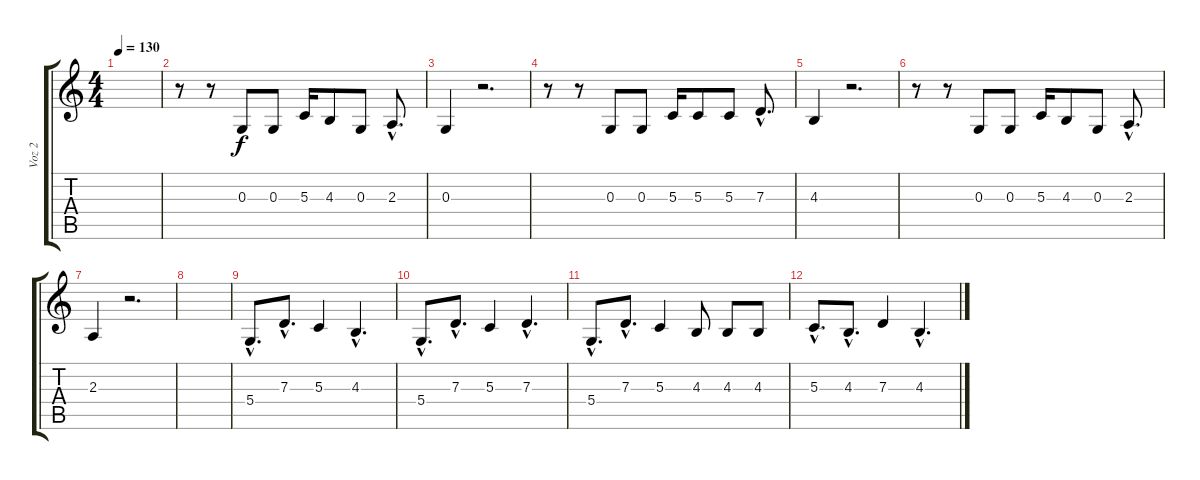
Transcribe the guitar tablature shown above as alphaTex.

\track ("Voz 2" "Voz 2") {instrument tenorsax}
\staff {score tabs}
\tuning (E4 B3 G3 D3 A2 E2) {hide}
\ts (4 4)
\tempo 130
\clef g2
\ks c
|
r.8 r.8 0.3.8 0.3.8 5.3.16 4.3.8 0.3.8 2.3{hac}.8{d} |
0.3.4 r.2{d} |
r.8 r.8 0.3.8 0.3.8 5.3.16 5.3.8 5.3.8 7.3{hac}.8{d} |
4.3.4 r.2{d} |
r.8 r.8 0.3.8 0.3.8 5.3.16 4.3.8 0.3.8 2.3{hac}.8{d} |
2.3.4 r.2{d} |
|
5.4{hac}.8{d balance 13} 7.3{hac}.8{d} 5.3.4 4.3{hac}.4{d} |
5.4{hac}.8{d} 7.3{hac}.8{d} 5.3.4 7.3{hac}.4{d} |
5.4{hac}.8{d} 7.3{hac}.8{d} 5.3.4 4.3.8 4.3.8 4.3.8 |
5.3{hac}.8{d} 4.3{hac}.8{d} 7.3.4 4.3{hac}.4{d}
